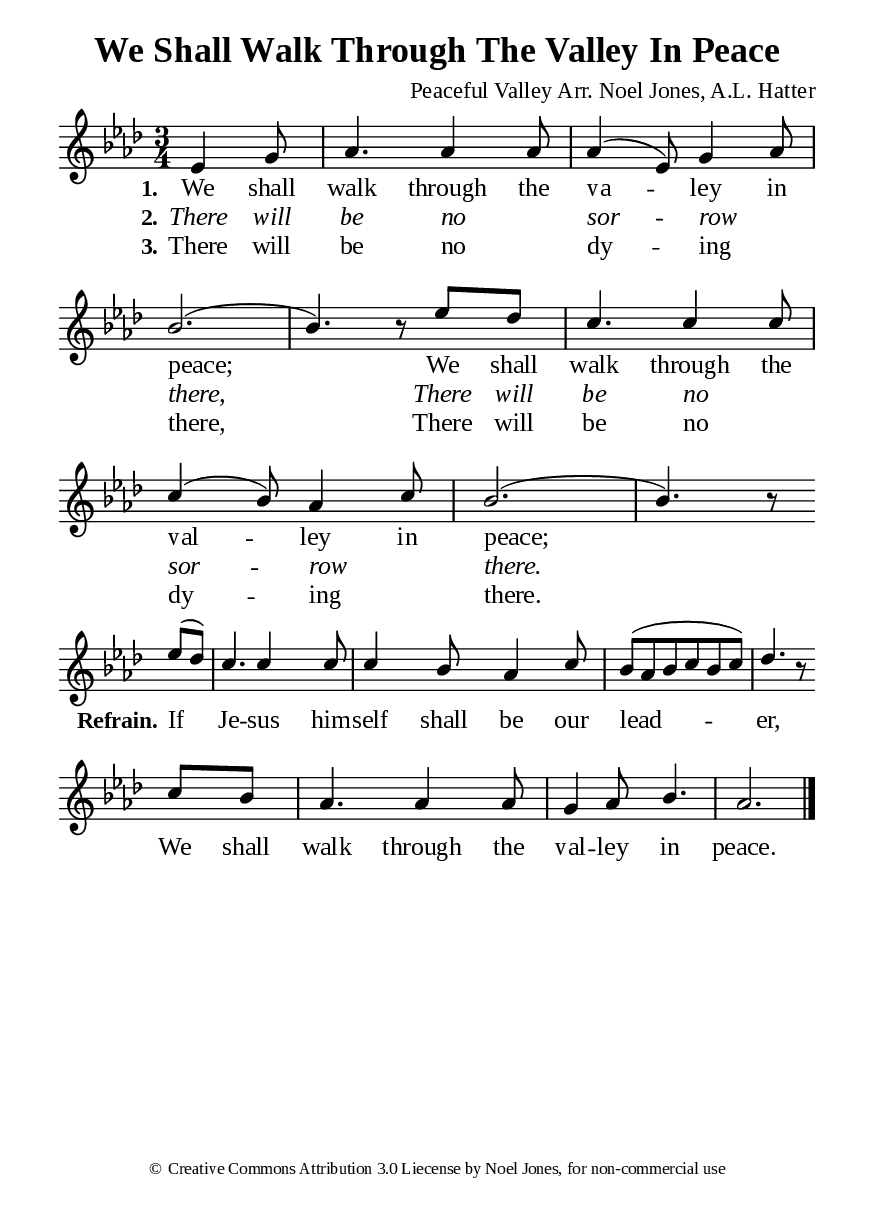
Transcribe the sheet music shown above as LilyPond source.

\version "2.18.2"

\header {
  title = "We Shall Walk Through The Valley In Peace"
  composer = "Peaceful Valley Arr. Noel Jones, A.L. Hatter"
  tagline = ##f
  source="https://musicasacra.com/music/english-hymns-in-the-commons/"
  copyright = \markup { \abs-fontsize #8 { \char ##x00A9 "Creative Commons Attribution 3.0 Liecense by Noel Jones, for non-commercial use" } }
}

globalSettings = {
  \set Score.barNumberVisibility = #all-bar-numbers-visible
  \key aes \major
  \time 3/4
  \override Score.BarNumber.break-visibility = ##(#f #f #f)
  \override Lyrics.LyricSpace.minimum-distance = #3.0
}

\paper {
  #(set-paper-size "a5")
  top-margin = 10\mm
  bottom-margin = 5\mm
  left-margin = 10\mm
  right-margin = 10\mm
  indent = #0
  #(define fonts
	 (make-pango-font-tree "Liberation Serif"
	 		       "Liberation Serif"
			       "Liberation Serif"
			       (/ 20 20)))
  system-system-spacing = #'((basic-distance . 3) (padding . 3))
}

printItalic = \with {
  \override LyricText.font-shape = #'italic
}

% Verse music
musicVerseSoprano = \relative c' {
                    \partial 4. ees4 g8 |
  aes4. aes4 aes8 |
  aes4 (ees8) g4 aes8 |
  bes2. ( |
  bes4.) r8 ees des |
  c4. c4 c8 |
  c4 (bes8) aes4 c8 |
  bes2. ( |
  bes4.) r8 \bar "" \break
}

% Chorus music
musicChorusSoprano = \relative c'' {
  \set Score.currentBarNumber = #9
                    \partial 4 ees8 (des) |
  c4. c4 c8 |
  c4 bes8 aes4 c8 |
  bes8 (aes bes c bes c) |
  des4. r8 \bar "" \break
                    c bes |
  aes4. aes4 aes8 |
  g4 aes8 bes4. |
  aes2. \bar "|."
}

% Verse lyrics
lyricVerseOne = \lyricmode {
  \set stanza = #"1."
  We shall walk through the va -- ley in peace;
  We shall walk through the val -- ley in peace;
}

lyricVerseTwo = \lyricmode {
  \set stanza = #"2."
  There will be no _ sor -- row _ there,
  There will be no _ sor -- row _ there.
}

lyricVerseThree = \lyricmode {
  \set stanza = #"3."
  There will be no _ dy -- ing _ there,
  There will be no _ dy -- ing _ there.
}

% Chorus lyrics
lyricChorus = \lyricmode {
  \set stanza = #"Refrain."
  If Je -- sus him -- self shall be our lead -- er,
  We shall walk through the val -- ley in peace.
}

% Layout
\score {
    \new ChoirStaff <<
      \new Staff <<
        \clef "treble"
        \new Voice = "soprano" {
          \globalSettings \stemUp \slurUp \musicVerseSoprano
        }
      >>
      \new Lyrics \lyricsto soprano \lyricVerseOne
      \new Lyrics \printItalic \lyricsto soprano \lyricVerseTwo
      \new Lyrics \lyricsto soprano \lyricVerseThree
    >>
}

\score {
    \new ChoirStaff <<
      \new Staff <<
        \clef "treble"
        \override Staff.TimeSignature #'stencil = ##f
        \new Voice = "soprano" {
          \globalSettings \stemUp \slurUp \musicChorusSoprano
        }
      >>
      \new Lyrics \lyricsto soprano \lyricChorus
    >>
}
